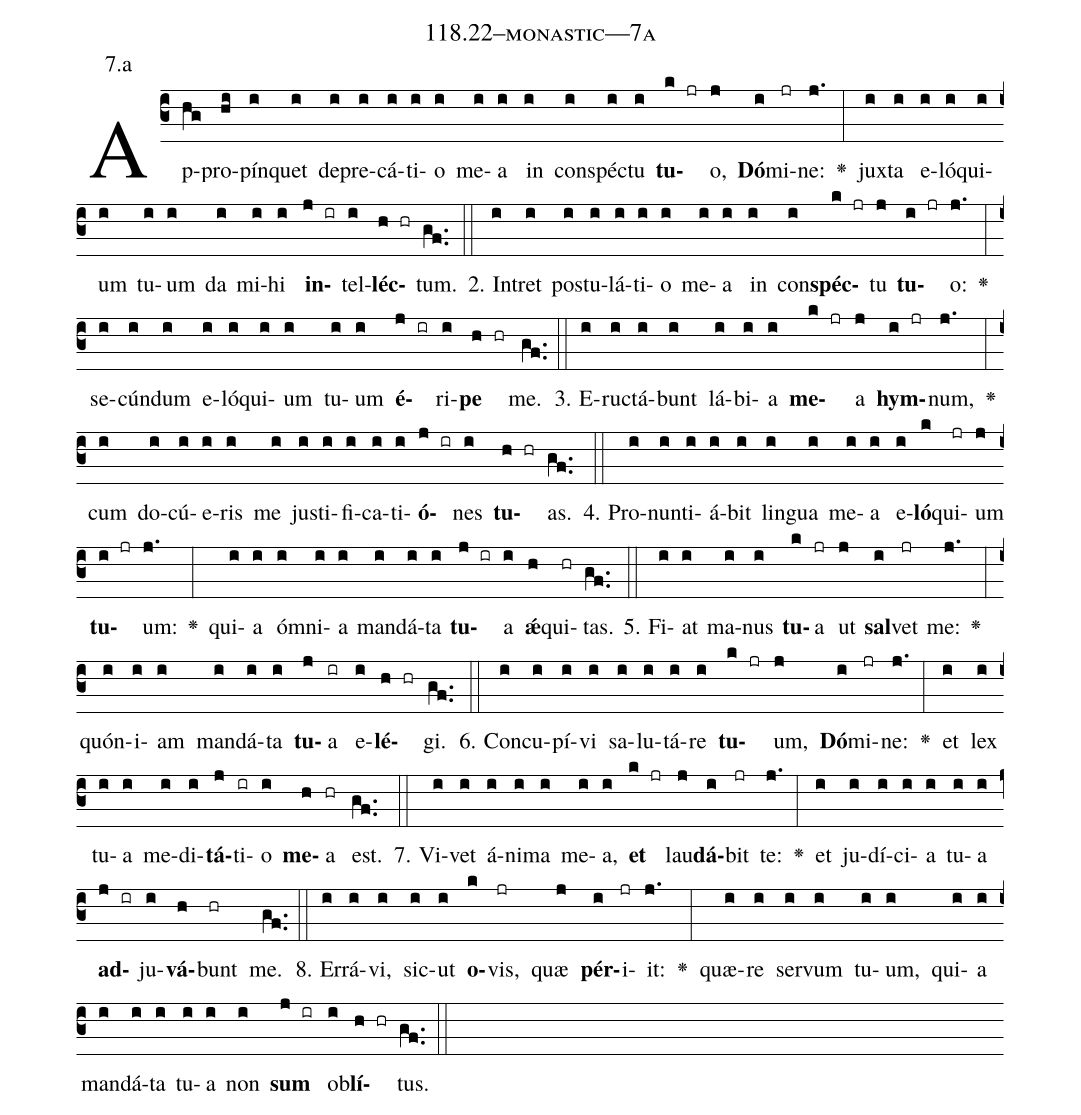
name: 118.22--monastic---7a;
annotation: 7.a;
%%
(c3)Ap(hg)pro(hi)pín(i)quet(i) de(i)pre(i)cá(i)ti(i)o(i) me(i)a(i) in(i) con(i)spéc(i)tu(i) <b>tu</b>(k jr)o,(j) <b>Dó</b>(i)mi(jr)ne:(j.) <v>\greheightstar</v>(:) jux(i)ta(i) e(i)ló(i)qui(i)um(i) tu(i)um(i) da(i) mi(i)hi(i) <b>in</b>(j ir)tel(i)<b>léc</b>(h hr)tum.(gf..) (::)
2. In(i)tret(i) pos(i)tu(i)lá(i)ti(i)o(i) me(i)a(i) in(i) con(i)<b>spéc</b>(k jr)tu(j) <b>tu</b>(i jr)o:(j.) <v>\greheightstar</v>(:) se(i)cún(i)dum(i) e(i)ló(i)qui(i)um(i) tu(i)um(i) <b>é</b>(j ir)ri(i)<b>pe</b>(h hr) me.(gf..) (::)
3. E(i)ruc(i)tá(i)bunt(i) lá(i)bi(i)a(i) <b>me</b>(k jr)a(j) <b>hym</b>(i jr)num,(j.) <v>\greheightstar</v>(:) cum(i) do(i)cú(i)e(i)ris(i) me(i) jus(i)ti(i)fi(i)ca(i)ti(i)<b>ó</b>(j ir)nes(i) <b>tu</b>(h hr)as.(gf..) (::)
4. Pro(i)nun(i)ti(i)á(i)bit(i) lin(i)gua(i) me(i)a(i) e(i)<b>ló</b>(k)qui(jr)um(j) <b>tu</b>(i jr)um:(j.) <v>\greheightstar</v>(:) qui(i)a(i) óm(i)ni(i)a(i) man(i)dá(i)ta(i) <b>tu</b>(j ir)a(i) <b>ǽ</b>(h)qui(hr)tas.(gf..) (::)
5. Fi(i)at(i) ma(i)nus(i) <b>tu</b>(k)a(jr) ut(j) <b>sal</b>(i)vet(jr) me:(j.) <v>\greheightstar</v>(:) quón(i)i(i)am(i) man(i)dá(i)ta(i) <b>tu</b>(j)a(ir) e(i)<b>lé</b>(h hr)gi.(gf..) (::)
6. Con(i)cu(i)pí(i)vi(i) sa(i)lu(i)tá(i)re(i) <b>tu</b>(k jr)um,(j) <b>Dó</b>(i)mi(jr)ne:(j.) <v>\greheightstar</v>(:) et(i) lex(i) tu(i)a(i) me(i)di(i)<b>tá</b>(j)ti(ir)o(i) <b>me</b>(h)a(hr) est.(gf..) (::)
7. Vi(i)vet(i) á(i)ni(i)ma(i) me(i)a,(i) <b>et</b>(k jr) lau(j)<b>dá</b>(i)bit(jr) te:(j.) <v>\greheightstar</v>(:) et(i) ju(i)dí(i)ci(i)a(i) tu(i)a(i) <b>ad</b>(j ir)ju(i)<b>vá</b>(h)bunt(hr) me.(gf..) (::)
8. Er(i)rá(i)vi,(i) sic(i)ut(i) <b>o</b>(k)vis,(jr) quæ(j) <b>pér</b>(i)i(jr)it:(j.) <v>\greheightstar</v>(:) quæ(i)re(i) ser(i)vum(i) tu(i)um,(i) qui(i)a(i) man(i)dá(i)ta(i) tu(i)a(i) non(i) <b>sum</b>(j ir) ob(i)<b>lí</b>(h hr)tus.(gf..) (::)
